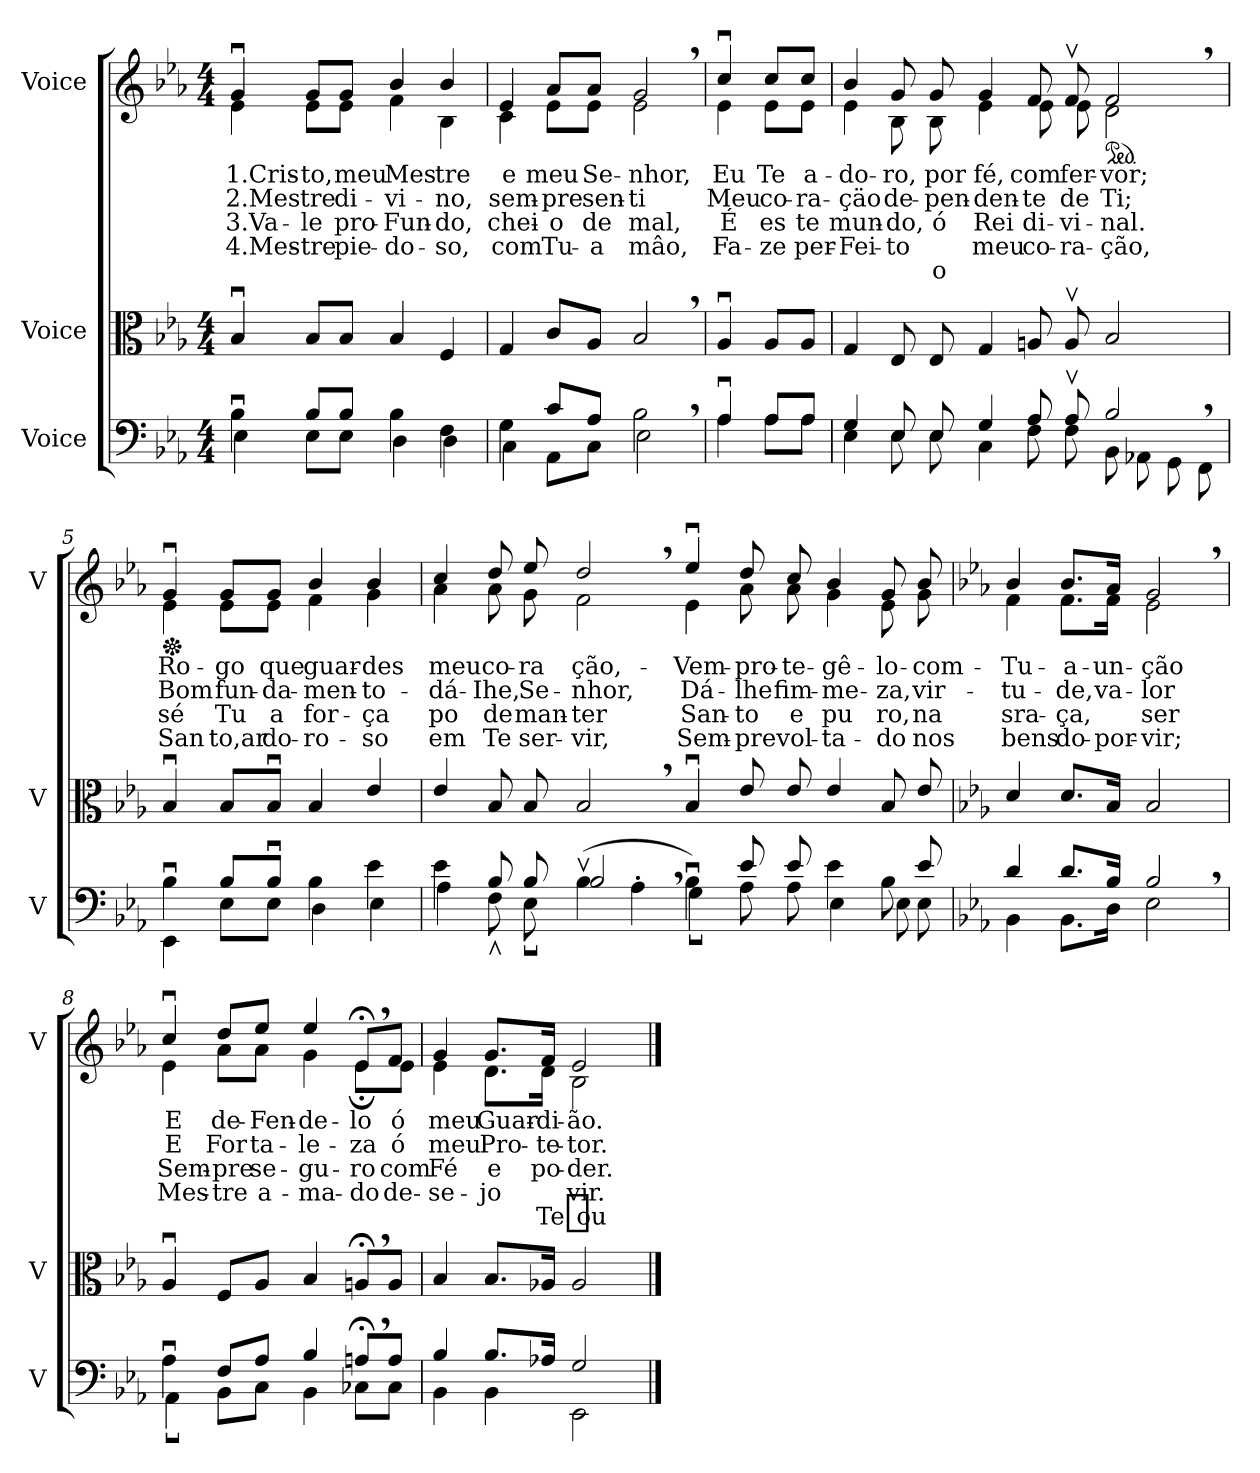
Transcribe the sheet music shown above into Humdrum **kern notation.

**kern	**kern	**kern	**text	**text	**text	**text	**text
*part3	*part2	*part1	*part1	*part1	*part1	*part1	*part1
*staff3	*staff2	*staff1	*staff1	*staff1	*staff1	*staff1	*staff1
*I"Voice	*I"Voice	*I"Voice	*	*	*	*	*
*I'V	*I'V	*I'V	*	*	*	*	*
*clefF4	*clefC3	*clefG2	*	*	*	*	*
*k[b-e-a-]	*k[b-e-a-]	*k[b-e-a-]	*	*	*	*	*
*M4/4	*M4/4	*M4/4	*	*	*	*	*
*MM56	*MM56	*MM56	*	*	*	*	*
=1	=1	=1	=1	=1	=1	=1	=1
*^	*	*	*	*	*	*	*
!	!	!	!LO:TX:a:B:t=-66	!	!	!	!	!
!	!	!	!	!LO:LY:b	!LO:LY:b	!LO:LY:b	!LO:LY:b	!
*	*	*	*^	*	*	*	*	*
4B-u\	4E-\	4B-u/	4gu/	4e-\	1.Cris-	2.Mes	3.Va-	4.Mes-	.
!	!	!	!	!	!LO:LY:b	!LO:LY:b	!LO:LY:b	!LO:LY:b	!
8B-/L	8E-\L	8B-/L	8g/L	8e-\L	-to,	tre	-le	-tre	.
!	!	!	!	!	!LO:LY:b	!LO:LY:b	!LO:LY:b	!LO:LY:b	!
8B-/J	8E-\J	8B-/J	8g/J	8e-\J	meu	di-	pro-	pie-	.
!	!	!	!	!	!LO:LY:b	!LO:LY:b	!LO:LY:b	!LO:LY:b	!
4B-\	4D\	4B-/	4b-/	4f\	Mes	-vi-	-Fun-	-do-	.
!	!	!	!	!	!LO:LY:b	!LO:LY:b	!LO:LY:b	!LO:LY:b	!
4F\	4D\	4F/	4b-/	4B-\	tre	-no,	-do,	-so,	.
=2	=2	=2	=2	=2	=2	=2	=2	=2	=2
!	!	!	!	!	!LO:LY:b	!LO:LY:b	!LO:LY:b	!LO:LY:b	!
4G\	4C\	4G/	4e-/	4c\	e	sem-	chei-	com	.
!	!	!	!	!	!LO:LY:b	!LO:LY:b	!LO:LY:b	!LO:LY:b	!
8c/L	8AA-\L	8c/L	8a-/L	8e-\L	meu	-pre	-o	Tu-	.
!	!	!	!	!	!LO:LY:b	!LO:LY:b	!LO:LY:b	!LO:LY:b	!
8A-/J	8C\J	8A-/J	8a-/J	8e-\J	Se-	sen-	de	-a	.
!	!	!	!	!	!LO:LY:b	!LO:LY:b	!LO:LY:b	!LO:LY:b	!
2B-,\	2E-\	2B-,/	2g,/	2e-\	-nhor,	-ti	mal,	mâo,	.
=3	=3	=3	=3	=3	=3	=3	=3	=3	=3
!	!	!	!	!	!LO:LY:b	!LO:LY:b	!LO:LY:b	!LO:LY:b	!
4A-u/	4A-\	4A-u/	4ccu/	4e-\	Eu	Meu	É	Fa-	.
!	!	!	!	!	!LO:LY:b	!LO:LY:b	!LO:LY:b	!LO:LY:b	!
8A-/L	8A-\L	8A-/L	8cc/L	8e-\L	Te	co-	es	-ze	.
!	!LO:N:head=solid	!	!	!	!LO:LY:b	!LO:LY:b	!LO:LY:b	!LO:LY:b	!
8A-/J	8A-\J	8A-/J	8cc/J	8e-\J	a-	-ra-	te	per-	.
!!LO:LB:g=z	!!
=4	=4	=4	=4	=4	=4	=4	=4	=4	=4
!	!	!	!	!	!LO:LY:b	!LO:LY:b	!LO:LY:b	!LO:LY:b	!
4G/	4E-\	4G/	4b-/	4e-\	-do-	-çäo	mun-	-Fei-	.
!	!	!	!	!	!LO:LY:b	!LO:LY:b	!LO:LY:b	!LO:LY:b	!
8E-/	8E-\	8E-/	8g/	8B-\	-ro,	de-	-do,	-to	.
!LO:N:head=solid	!LO:N:head=solid	!	!	!	!LO:LY:b	!LO:LY:b	!LO:LY:b	!	!LO:LY:b
8E-/	8E-\	8E-/	8g/	8B-\	por	-pen-	ó	.	o
!	!	!	!	!	!LO:LY:b	!LO:LY:b	!LO:LY:b	!LO:LY:b	!
4G/	4C\	4G/	4g/	4e-\	fé,	-den-	Rei	meu	.
!	!	!	!	!	!LO:LY:b	!LO:LY:b	!LO:LY:b	!LO:LY:b	!
8A-/	8F\	8An/	8f/	8e-\	com	-te	di-	co-	.
!	!	!	!	!	!LO:LY:b	!LO:LY:b	!LO:LY:b	!LO:LY:b	!
8A-v/	8F\	8Av/	8fv/	8e-\	fer-	de	-vi-	-ra-	.
*	*	*	*ped	*	*	*	*	*	*
!	!	!	!	!	!LO:LY:b	!LO:LY:b	!LO:LY:b	!LO:LY:b	!
2B-,/	8BB-\	2B-/	2f,/	2d\	-vor;	Ti;	-nal.	-ção,	.
.	8AA-X\	.	.	.	.	.	.	.	.
.	8GG\	.	.	.	.	.	.	.	.
.	8FF\	.	.	.	.	.	.	.	.
=5	=5	=5	=5	=5	=5	=5	=5	=5	=5
*	*	*	*Xped	*	*	*	*	*	*
!	!	!	!	!	!LO:LY:b	!LO:LY:b	!LO:LY:b	!LO:LY:b	!
4B-u\	4EE-\	4B-u/	4gu/	4e-\	Ro-	Bom	sé	San	.
!	!	!	!	!	!LO:LY:b	!LO:LY:b	!LO:LY:b	!LO:LY:b	!
8B-/L	8E-\L	8B-/L	8g/L	8e-\L	-go	fun-	Tu	to,ar	.
!	!	!	!	!	!LO:LY:b	!LO:LY:b	!LO:LY:b	!LO:LY:b	!
8B-u/J	8E-\J	8B-u/J	8g/J	8e-\J	que	-da-	a	do-	.
!	!	!	!	!	!LO:LY:b	!LO:LY:b	!LO:LY:b	!LO:LY:b	!
4B-\	4D\	4B-/	4b-/	4f\	guar-	-men-	for-	-ro-	.
!	!	!	!	!	!LO:LY:b	!LO:LY:b	!LO:LY:b	!LO:LY:b	!
4e-\	4E-\	4e-/	4b-/	4g\	-des	-to-	-ça	-so	.
!!LO:LB:g=z	!!
=6	=6	=6	=6	=6	=6	=6	=6	=6	=6
!	!	!	!	!	!LO:LY:b	!LO:LY:b	!LO:LY:b	!LO:LY:b	!
4e-\	4A-\	4e-/	4cc/	4a-\	meu	-dá-	po	em	.
!	!	!	!	!	!LO:LY:b	!LO:LY:b	!LO:LY:b	!LO:LY:b	!
8B-/	8Fv\	8B-/	8dd/	8a-\	co-	-Ihe,	de	Te	.
!	!	!	!	!	!LO:LY:b	!LO:LY:b	!LO:LY:b	!LO:LY:b	!
8B-/	8E-u\	8B-/	8ee-/	8g\	-ra	Se-	man-	ser-	.
!	!	!	!	!	!LO:LY:b	!LO:LY:b	!LO:LY:b	!LO:LY:b	!
(<4B-v\	2B-/	2B-,/	2dd,/	2f\	ção,-	-nhor,	-ter	-vir,	.
4A-',\	.	.	.	.	.	.	.	.	.
!	!	!	!	!	!LO:LY:b	!LO:LY:b	!LO:LY:b	!LO:LY:b	!
4B-u\)	4Gu\	4B-u/	4ee-u/	4e-\	-Vem-	Dá-	San-	Sem-	.
!	!	!	!	!	!LO:LY:b	!LO:LY:b	!LO:LY:b	!LO:LY:b	!
8e-/	8A-\	8e-/	8dd/	8a-\	-pro-	-lhe	-to	-pre	.
!	!	!	!	!	!LO:LY:b	!LO:LY:b	!LO:LY:b	!LO:LY:b	!
8e-/	8A-\	8e-/	8cc/	8a-\	-te-	fim-	e	vol-	.
!	!	!	!	!	!LO:LY:b	!LO:LY:b	!LO:LY:b	!LO:LY:b	!
4e-\	4E-\	4e-/	4b-/	4g\	-gê-	-me-	pu	-ta-	.
!	!	!	!	!	!LO:LY:b	!LO:LY:b	!LO:LY:b	!LO:LY:b	!
8B-\	8E-\	8B-/	8g/	8e-\	-lo-	-za,	ro,	-do	.
!	!	!	!	!	!LO:LY:b	!LO:LY:b	!LO:LY:b	!LO:LY:b	!
8e-/	8E-\	8e-/	8b-/	8g\	-com-	vir-	na	nos	.
!!LO:LB:g=z	!!
=7	=7	=7	=7	=7	=7	=7	=7	=7	=7
*	*	*k[b-e-a-]	*	*	*	*	*	*	*
!	!	!	!	!	!LO:LY:b	!LO:LY:b	!LO:LY:b	!LO:LY:b	!
4d/	4BB-\	4d/	4b-/	4f\	-Tu-	-tu-	sra-	bens	.
!	!	!	!	!	!LO:LY:b	!LO:LY:b	!LO:LY:b	!LO:LY:b	!
8.d/L	8.BB-\L	8.d/L	8.b-/L	8.f\L	-a-	-de,	-ça,	do-	.
!	!	!	!	!	!LO:LY:b	!LO:LY:b	!	!LO:LY:b	!
16B-/Jk	16D\Jk	16B-/Jk	16a-/Jk	16f\Jk	-un-	va-	.	-por-	.
!	!	!	!	!	!LO:LY:b	!LO:LY:b	!LO:LY:b	!LO:LY:b	!
2B-,/	2E-\	2B-/	2g,/	2e-\	-ção	-lor	ser	-vir;	.
=8	=8	=8	=8	=8	=8	=8	=8	=8	=8
!	!	!	!	!	!LO:LY:b	!LO:LY:b	!LO:LY:b	!LO:LY:b	!
4A-u\	4AA-u\	4A-u/	4ccu/	4e-\	E	E	Sem-	Mes-	.
!	!	!	!	!	!LO:LY:b	!LO:LY:b	!LO:LY:b	!LO:LY:b	!
8F/L	8BB-\L	8F/L	8dd/L	8a-\L	de-	For	-pre	-tre	.
!	!	!	!	!	!LO:LY:b	!LO:LY:b	!LO:LY:b	!LO:LY:b	!
8A-/J	8C\J	8A-/J	8ee-/J	8a-\J	-Fen-	ta-	se-	a-	.
!	!	!	!	!	!LO:LY:b	!LO:LY:b	!LO:LY:b	!LO:LY:b	!
4B-/	4BB-\	4B-/	4ee-/	4g\	-de-	-le-	-gu-	-ma-	.
!	!	!	!	!	!LO:LY:b	!LO:LY:b	!LO:LY:b	!LO:LY:b	!
8An;,/L	8C-X\L	8An;<,/L	8e-;<,/L	8e-;\L	-lo	-za	-ro	-do	.
!	!	!	!	!	!LO:LY:b	!LO:LY:b	!LO:LY:b	!LO:LY:b	!
8A/J	8C-\J	8A/J	8f/J	8e-\J	ó	ó	com	de-	.
=9	=9	=9	=9	=9	=9	=9	=9	=9	=9
!	!	!	!	!	!LO:LY:b	!LO:LY:b	!LO:LY:b	!LO:LY:b	!
4B-/	4BB-\	4B-/	4g/	4e-\	meu	meu	Fé	-se-	.
!	!	!	!	!	!LO:LY:b	!LO:LY:b	!LO:LY:b	!LO:LY:b	!
8.B-/L	4BB-\	8.B-/L	8.g/L	8.d\L	Guar-	Pro-	e	-jo	.
!	!	!	!	!	!LO:LY:b	!LO:LY:b	!LO:LY:b	!	!LO:LY:b
16A-X/Jk	.	16A-X/Jk	16f/Jk	16d\Jk	-di-	-te-	po-	.	Te ou
!	!	!	!	!	!LO:LY:b	!LO:LY:b	!LO:LY:b	!LO:LY:b	!
2G/	2EE-\	2A-/	2e-/	2B-\	-ão.	-tor.	-der.	vir.	.
*v	*v	*	*v	*v	*	*	*	*	*
==	==	==	==	==	==	==	==
*-	*-	*-	*-	*-	*-	*-	*-
